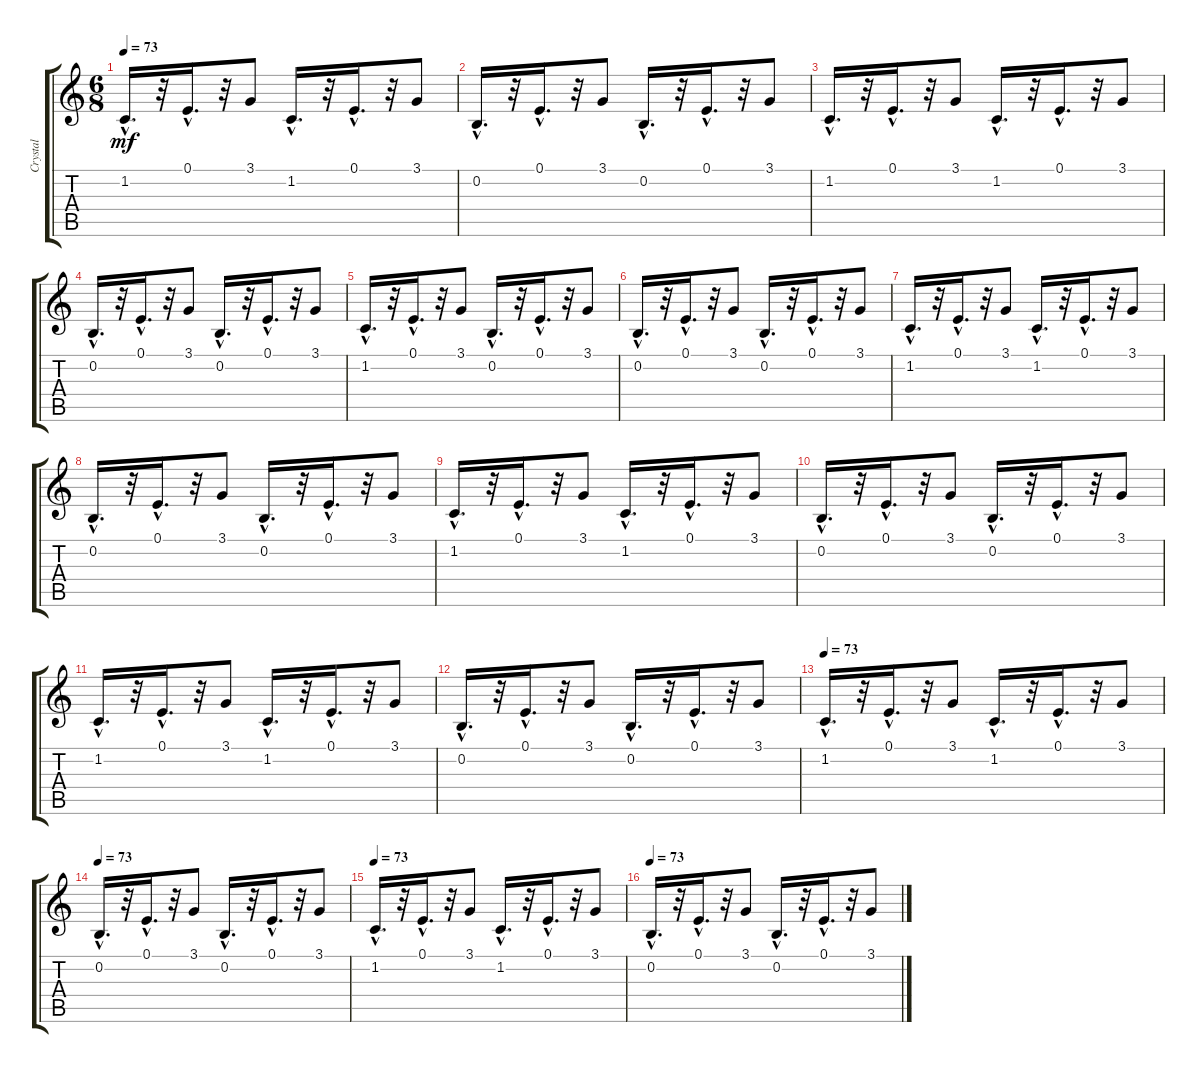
\track ("Crystal" "Crystal") {instrument fx3crystal}
\staff {score tabs}
\tuning (E4 B3 G3 D3 A2 E2) {hide}
\ts (6 8)
\tempo 73
\clef g2
\ks c
1.2{hac}.16{d dy mf} r.32 0.1{hac}.16{d} r.32 3.1.8 1.2{hac}.16{d} r.32 0.1{hac}.16{d} r.32 3.1.8 |
0.2{hac}.16{d} r.32 0.1{hac}.16{d} r.32 3.1.8 0.2{hac}.16{d} r.32 0.1{hac}.16{d} r.32 3.1.8 |
1.2{hac}.16{d} r.32 0.1{hac}.16{d} r.32 3.1.8 1.2{hac}.16{d} r.32 0.1{hac}.16{d} r.32 3.1.8 |
0.2{hac}.16{d} r.32 0.1{hac}.16{d} r.32 3.1.8 0.2{hac}.16{d} r.32 0.1{hac}.16{d} r.32 3.1.8 |
1.2{hac}.16{d} r.32 0.1{hac}.16{d} r.32 3.1.8 0.2{hac}.16{d} r.32 0.1{hac}.16{d} r.32 3.1.8 |
0.2{hac}.16{d} r.32 0.1{hac}.16{d} r.32 3.1.8 0.2{hac}.16{d} r.32 0.1{hac}.16{d} r.32 3.1.8 |
1.2{hac}.16{d} r.32 0.1{hac}.16{d} r.32 3.1.8 1.2{hac}.16{d} r.32 0.1{hac}.16{d} r.32 3.1.8 |
0.2{hac}.16{d} r.32 0.1{hac}.16{d} r.32 3.1.8 0.2{hac}.16{d} r.32 0.1{hac}.16{d} r.32 3.1.8 |
1.2{hac}.16{d} r.32 0.1{hac}.16{d} r.32 3.1.8 1.2{hac}.16{d} r.32 0.1{hac}.16{d} r.32 3.1.8 |
0.2{hac}.16{d} r.32 0.1{hac}.16{d} r.32 3.1.8 0.2{hac}.16{d} r.32 0.1{hac}.16{d} r.32 3.1.8 |
1.2{hac}.16{d} r.32 0.1{hac}.16{d} r.32 3.1.8 1.2{hac}.16{d} r.32 0.1{hac}.16{d} r.32 3.1.8 |
0.2{hac}.16{d} r.32 0.1{hac}.16{d} r.32 3.1.8 0.2{hac}.16{d} r.32 0.1{hac}.16{d} r.32 3.1.8 |
\tempo 73
1.2{hac}.16{d} r.32 0.1{hac}.16{d} r.32 3.1.8 1.2{hac}.16{d} r.32 0.1{hac}.16{d} r.32 3.1.8 |
\tempo 73
0.2{hac}.16{d} r.32 0.1{hac}.16{d} r.32 3.1.8 0.2{hac}.16{d} r.32 0.1{hac}.16{d} r.32 3.1.8 |
\tempo 73
1.2{hac}.16{d} r.32 0.1{hac}.16{d} r.32 3.1.8 1.2{hac}.16{d} r.32 0.1{hac}.16{d} r.32 3.1.8 |
\tempo 73
0.2{hac}.16{d} r.32 0.1{hac}.16{d} r.32 3.1.8 0.2{hac}.16{d} r.32 0.1{hac}.16{d} r.32 3.1.8
